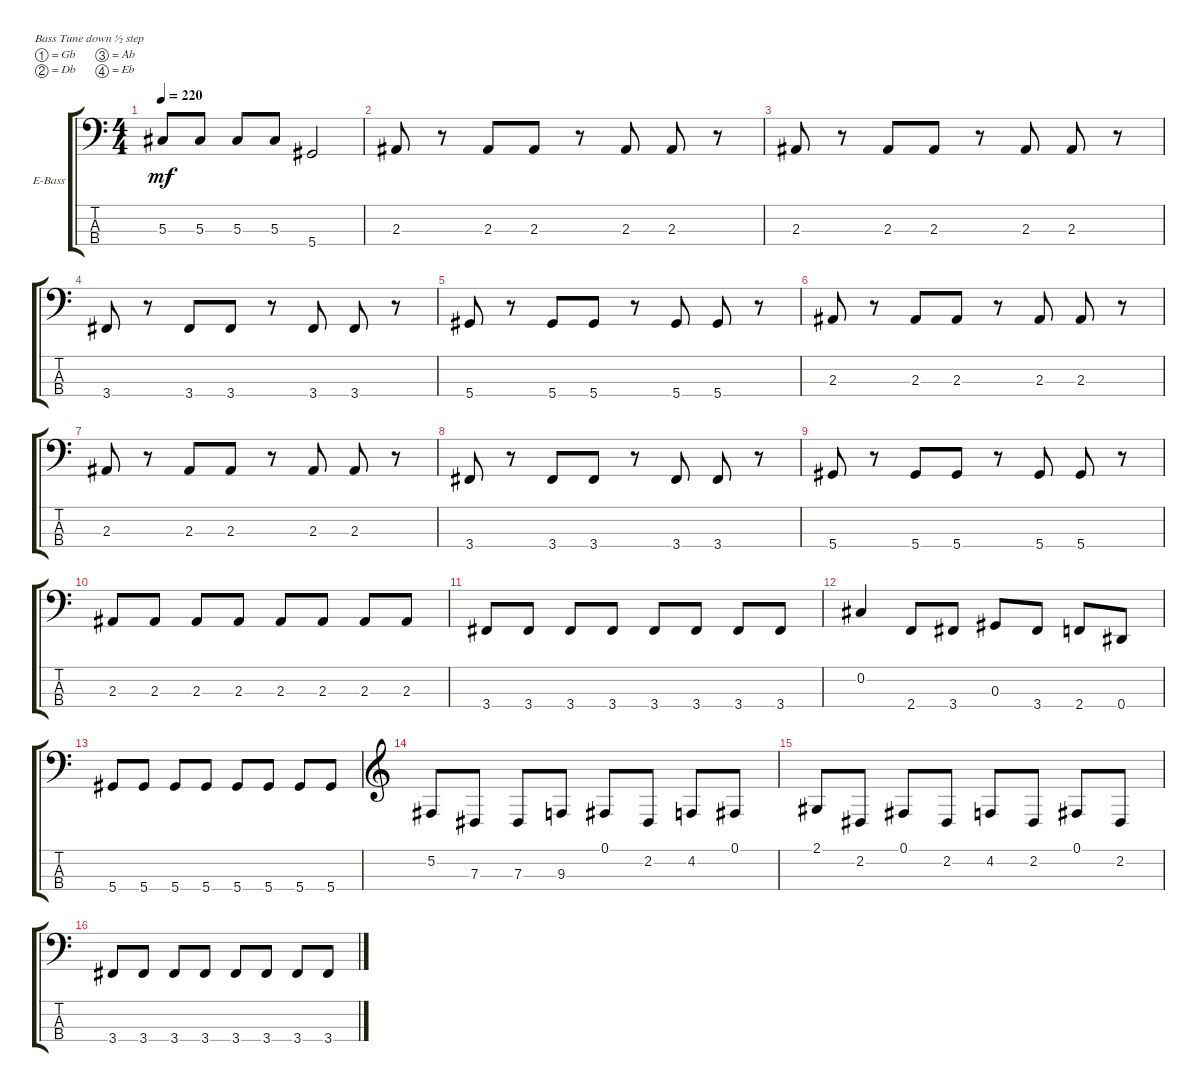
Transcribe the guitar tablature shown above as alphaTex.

\defaultSystemsLayout 4
\bracketExtendMode groupsimilarinstruments
\firstSystemTrackNameOrientation horizontal
\otherSystemsTrackNameOrientation horizontal
\track ("Иван Изотов" "E-Bass") {instrument electricbassfinger}
\staff {score tabs}
\tuning (Gb2 Db2 Ab1 Eb1)
\ts (4 4)
\tempo 220
\clef f4
\scale
0.333333
\ks c
5.3.8{dy mf} 5.3.8 5.3.8 5.3.8 5.4.2 |
\scale
0.333333 2.3.8 r.8 2.3.8 2.3.8 r.8 2.3.8 2.3.8 r.8 |
\scale
0.333333 2.3.8 r.8 2.3.8 2.3.8 r.8 2.3.8 2.3.8 r.8 |
\scale
0.333333 3.4.8 r.8 3.4.8 3.4.8 r.8 3.4.8 3.4.8 r.8 |
\scale
0.333333 5.4.8 r.8 5.4.8 5.4.8 r.8 5.4.8 5.4.8 r.8 |
\scale
0.333333 2.3.8 r.8 2.3.8 2.3.8 r.8 2.3.8 2.3.8 r.8 |
\scale
0.333333 2.3.8 r.8 2.3.8 2.3.8 r.8 2.3.8 2.3.8 r.8 |
\scale
0.333333 3.4.8 r.8 3.4.8 3.4.8 r.8 3.4.8 3.4.8 r.8 |
\scale
0.333333 5.4.8 r.8 5.4.8 5.4.8 r.8 5.4.8 5.4.8 r.8 |
\scale
0.333333 2.3.8 2.3.8 2.3.8 2.3.8 2.3.8 2.3.8 2.3.8 2.3.8 |
\scale
0.333333 3.4.8 3.4.8 3.4.8 3.4.8 3.4.8 3.4.8 3.4.8 3.4.8 |
\scale
0.333333 0.2.4 2.4.8 3.4.8 0.3.8 3.4.8 2.4.8 0.4.8 |
\scale
0.333333 5.4.8 5.4.8 5.4.8 5.4.8 5.4.8 5.4.8 5.4.8 5.4.8 |
\clef g2
\scale
0.333333 5.2.8 7.3.8 7.3.8 9.3.8 0.1.8 2.2.8 4.2.8 0.1.8 |
\scale
0.333333 2.1.8 2.2.8 0.1.8 2.2.8 4.2.8 2.2.8 0.1.8 2.2.8 |
\clef f4
\scale
0.333333 3.4.8 3.4.8 3.4.8 3.4.8 3.4.8 3.4.8 3.4.8 3.4.8
